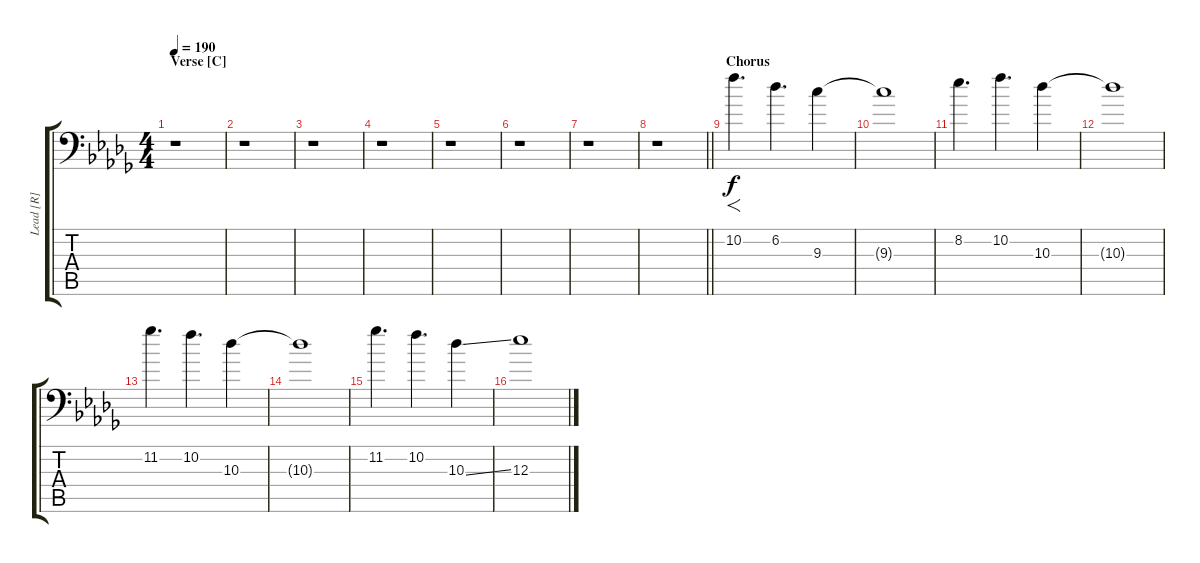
\track ("Lead [R]" "Lead [R]") {instrument distortionguitar}
\staff {score tabs}
\tuning (C4 G3 Eb3 Bb2 F2 Bb1) {hide}
\ts (4 4)
\section ("" "Verse [C]")
\tempo 190
\clef f4
\ks db
r.1{dy f} |
r.1 |
r.1 |
r.1 |
r.1 |
r.1 |
r.1 |
\barLineRight lightlight
r.1 |
\section ("" "Chorus")
10.2.4{f d volume 6} 6.2.4{d} 9.3.4 |
9.3{t}.1 |
8.2.4{d} 10.2.4{d} 10.3.4 |
10.3{t}.1 |
11.2.4{d} 10.2.4{d} 10.3.4 |
10.3{t}.1 |
11.2.4{d} 10.2.4{d} 10.3{ss}.4 |
12.3.1
